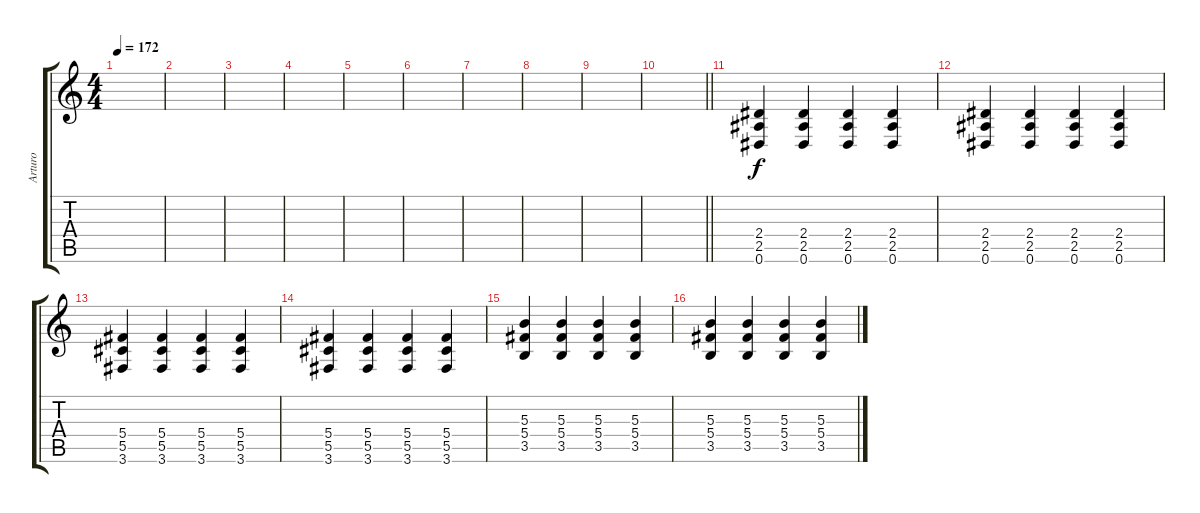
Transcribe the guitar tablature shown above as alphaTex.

\track ("Arturo" "Arturo") {instrument overdrivenguitar}
\staff {score tabs}
\tuning (Eb4 Bb3 Gb3 Db3 Ab2 Eb2) {hide}
\ts (4 4)
\tempo 172
\clef g2
\ks c
|
|
|
|
|
|
|
|
|
\barLineRight lightlight
|
\section ("" "")
(2.4 2.5 0.6).4{volume 11 instrument distortionguitar} (2.4 2.5 0.6).4 (2.4 2.5 0.6).4 (2.4 2.5 0.6).4 |
(2.4 2.5 0.6).4 (2.4 2.5 0.6).4 (2.4 2.5 0.6).4 (2.4 2.5 0.6).4 |
(5.4 5.5 3.6).4 (5.4 5.5 3.6).4 (5.4 5.5 3.6).4 (5.4 5.5 3.6).4 |
(5.4 5.5 3.6).4 (5.4 5.5 3.6).4 (5.4 5.5 3.6).4 (5.4 5.5 3.6).4 |
(5.3 5.4 3.5).4 (5.3 5.4 3.5).4 (5.3 5.4 3.5).4 (5.3 5.4 3.5).4 |
(5.3 5.4 3.5).4 (5.3 5.4 3.5).4 (5.3 5.4 3.5).4 (5.3 5.4 3.5).4
